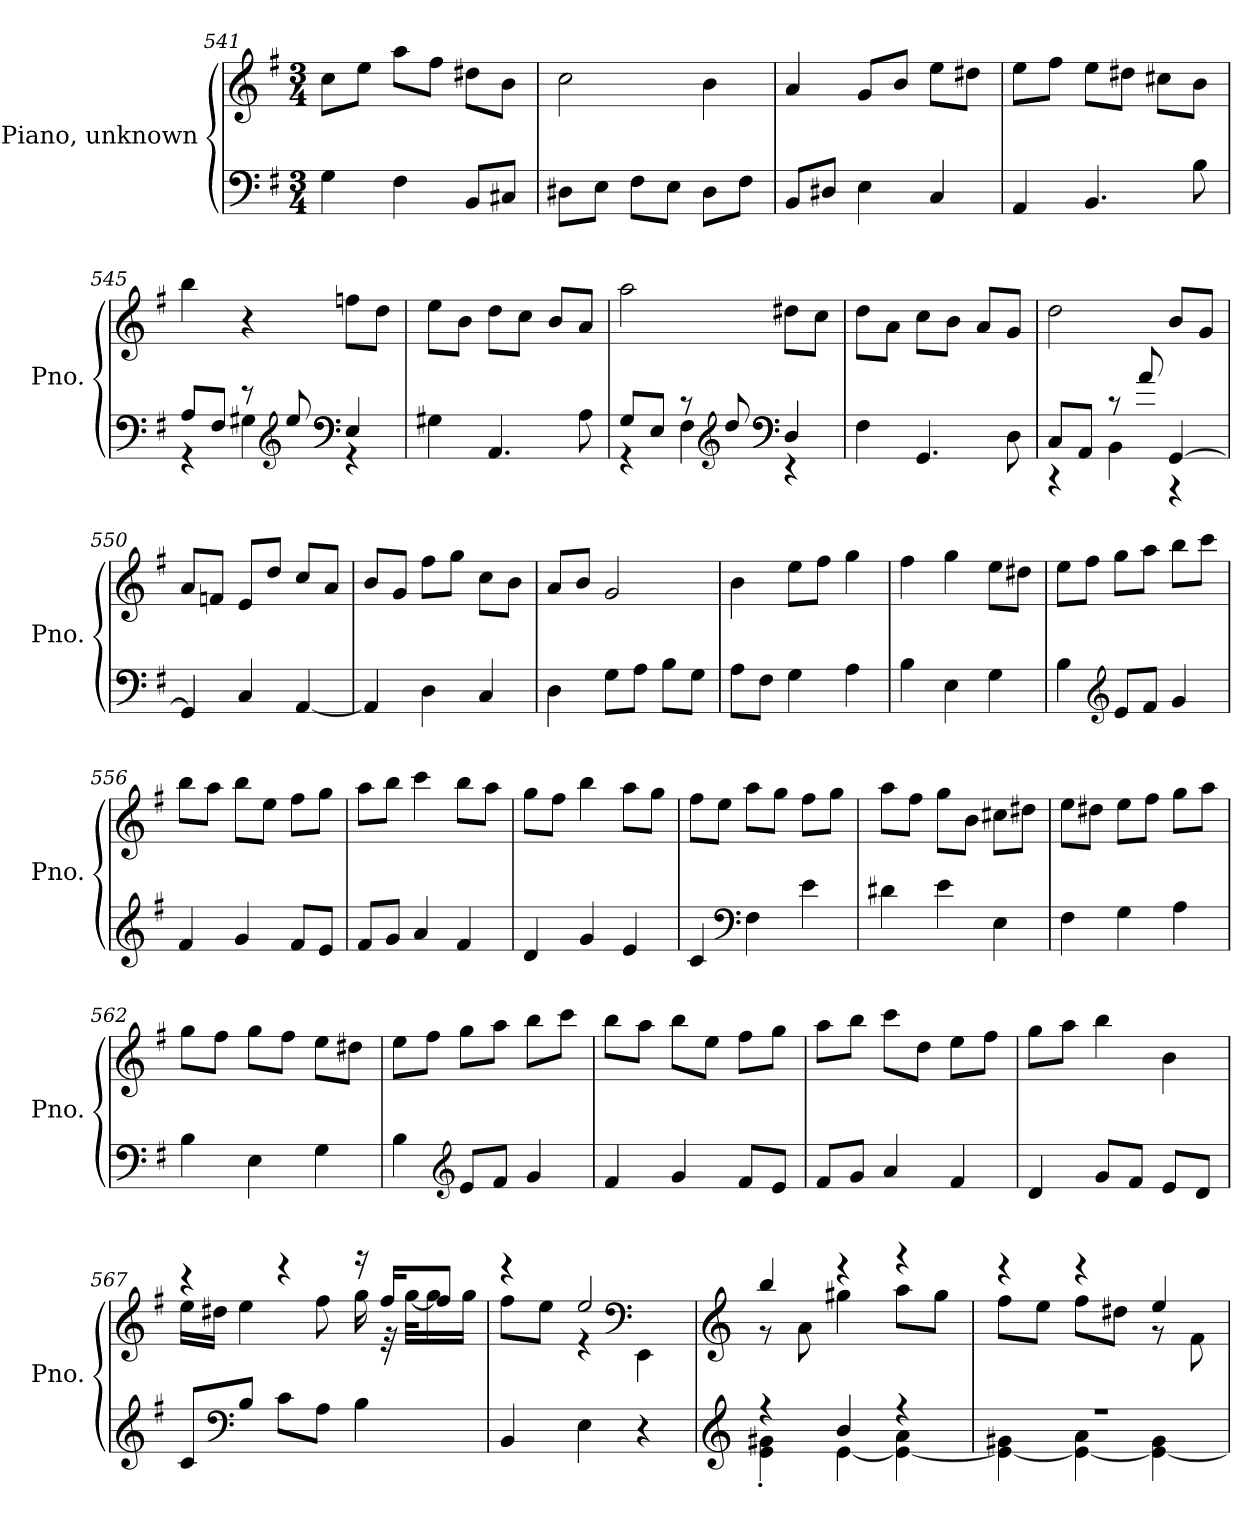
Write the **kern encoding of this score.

**kern	**kern
*part1	*part1
*staff2	*staff1
*I"Piano, unknown	*
*I'Pno.	*
*clefF4	*clefG2
*k[f#]	*k[f#]
*M3/4	*M3/4
=541	=541
4G\	8cc\L
.	8ee\J
4F#\	8aa\L
.	8ff#\J
8BB/L	8dd#X\L
8C#X/J	8b\J
!!LO:LB:g=z
=542	=542
8D#X\L	2cc\
8E\J	.
8F#\L	.
8E\J	.
8D#\L	4b\
8F#\J	.
=543	=543
8BB/L	4a/
8D#X/J	.
4E\	8g/L
.	8b/J
4C/	8ee\L
.	8dd#X\J
=544	=544
4AA/	8ee\L
.	8ff#\J
4.BB/	8ee\L
.	8dd#X\J
.	8cc#X\L
8B\	8b\J
=545	=545
*^	*
8A/L	4r	4bb\
8F#/J	.	.
8r	4G#X\	4r
*clefG2	*	*
8ee/	.	.
*clefF4	*	*
4E/	4r	8ffn\L
.	.	8dd\J
*v	*v	*
=546	=546
4G#X\	8ee\L
.	8b\J
4.AA/	8dd\L
.	8cc\J
.	8b/L
8A\	8a/J
!!LO:LB:g=z
=547	=547
*^	*
8G/L	4r	2aa\
8E/J	.	.
8r	4F#\	.
*clefG2	*	*
8dd/	.	.
*clefF4	*	*
4D/	4r	8dd#X\L
.	.	8cc\J
*v	*v	*
=548	=548
4F#\	8dd\L
.	8a\J
4.GG/	8cc\L
.	8b\J
.	8a/L
8D\	8g/J
=549	=549
*^	*
8C/L	4r	2dd\
8AA/J	.	.
8r	4BB\	.
8a/	.	.
[4GG/	4r	8b/L
.	.	8g/J
*v	*v	*
=550	=550
4GG/]	8a/L
.	8fn/J
4C/	8e/L
.	8dd/J
[4AA/	8cc/L
.	8a/J
=551	=551
4AA/]	8b/L
.	8g/J
4D\	8ff#\L
.	8gg\J
4C/	8cc\L
.	8b\J
!!LO:LB:g=z
=552	=552
4D\	8a/L
.	8b/J
8G\L	2g/
8A\J	.
8B\L	.
8G\J	.
=553	=553
8A\L	4b\
8F#\J	.
4G\	8ee\L
.	8ff#\J
4A\	4gg\
=554	=554
4B\	4ff#\
4E\	4gg\
4G\	8ee\L
.	8dd#X\J
=555	=555
4B\	8ee\L
.	8ff#\J
*clefG2	*
8e/L	8gg\L
8f#/J	8aa\J
4g/	8bb\L
.	8ccc\J
=556	=556
4f#/	8bb\L
.	8aa\J
4g/	8bb\L
.	8ee\J
8f#/L	8ff#\L
8e/J	8gg\J
=557	=557
8f#/L	8aa\L
8g/J	8bb\J
4a/	4ccc\
4f#/	8bb\L
.	8aa\J
!!LO:LB:g=z
=558	=558
4d/	8gg\L
.	8ff#\J
4g/	4bb\
4e/	8aa\L
.	8gg\J
=559	=559
4c/	8ff#\L
.	8ee\J
*clefF4	*
4F#\	8aa\L
.	8gg\J
4e\	8ff#\L
.	8gg\J
=560	=560
4d#X\	8aa\L
.	8ff#\J
4e\	8gg\L
.	8b\J
4E\	8cc#X\L
.	8dd#X\J
=561	=561
4F#\	8ee\L
.	8dd#X\J
4G\	8ee\L
.	8ff#\J
4A\	8gg\L
.	8aa\J
=562	=562
4B\	8gg\L
.	8ff#\J
4E\	8gg\L
.	8ff#\J
4G\	8ee\L
.	8dd#X\J
!!LO:PB:g=z
=563	=563
4B\	8ee\L
.	8ff#\J
*clefG2	*
8e/L	8gg\L
8f#/J	8aa\J
4g/	8bb\L
.	8ccc\J
=564	=564
4f#/	8bb\L
.	8aa\J
4g/	8bb\L
.	8ee\J
8f#/L	8ff#\L
8e/J	8gg\J
=565	=565
8f#/L	8aa\L
8g/J	8bb\J
4a/	8ccc\L
.	8dd\J
4f#/	8ee\L
.	8ff#\J
=566	=566
4d/	8gg\L
.	8aa\J
8g/L	4bb\
8f#/J	.
8e/L	4b\
8d/J	.
=567	=567
*	*^
8c/L	4r	16ee\LL
.	.	16dd#X\JJ
*clefF4	*	*
8B/J	.	4ee\
8c\L	4r	.
8A\J	.	8ff#\
4B\	16r	16gg\
.	16ff#/KL	32r
.	.	[32gg\KLL
.	8ff#/J	16gg\]
.	.	16gg\JJ
!!LO:LB:g=z	!!
=568	=568	=568
4BB/	4r	8ff#\L
.	.	8ee\J
4E\	2ee/	4r
*	*clefF4	*
4r	.	4EE\
=569	=569	=569
*clefG2	*clefG2	*
*^	*	*
4r	4e\' 4g#X\'	4bb/	8r
.	.	.	8a\
4b/	[4e\	4r	4gg#X\
4r	4e\_ 4a\	4r	8aa\L
.	.	.	8gg#\J
=570	=570	=570	=570
2.r	4e\_ 4g#X\	4r	8ff#\L
.	.	.	8ee\J
.	4e\_ 4a\	4r	8ff#\L
.	.	.	8dd#X\J
.	4e\_ 4g#\	4ee/	8r
.	.	.	8f#\
*v	*v	*	*
*	*v	*v
=	=
*-	*-
